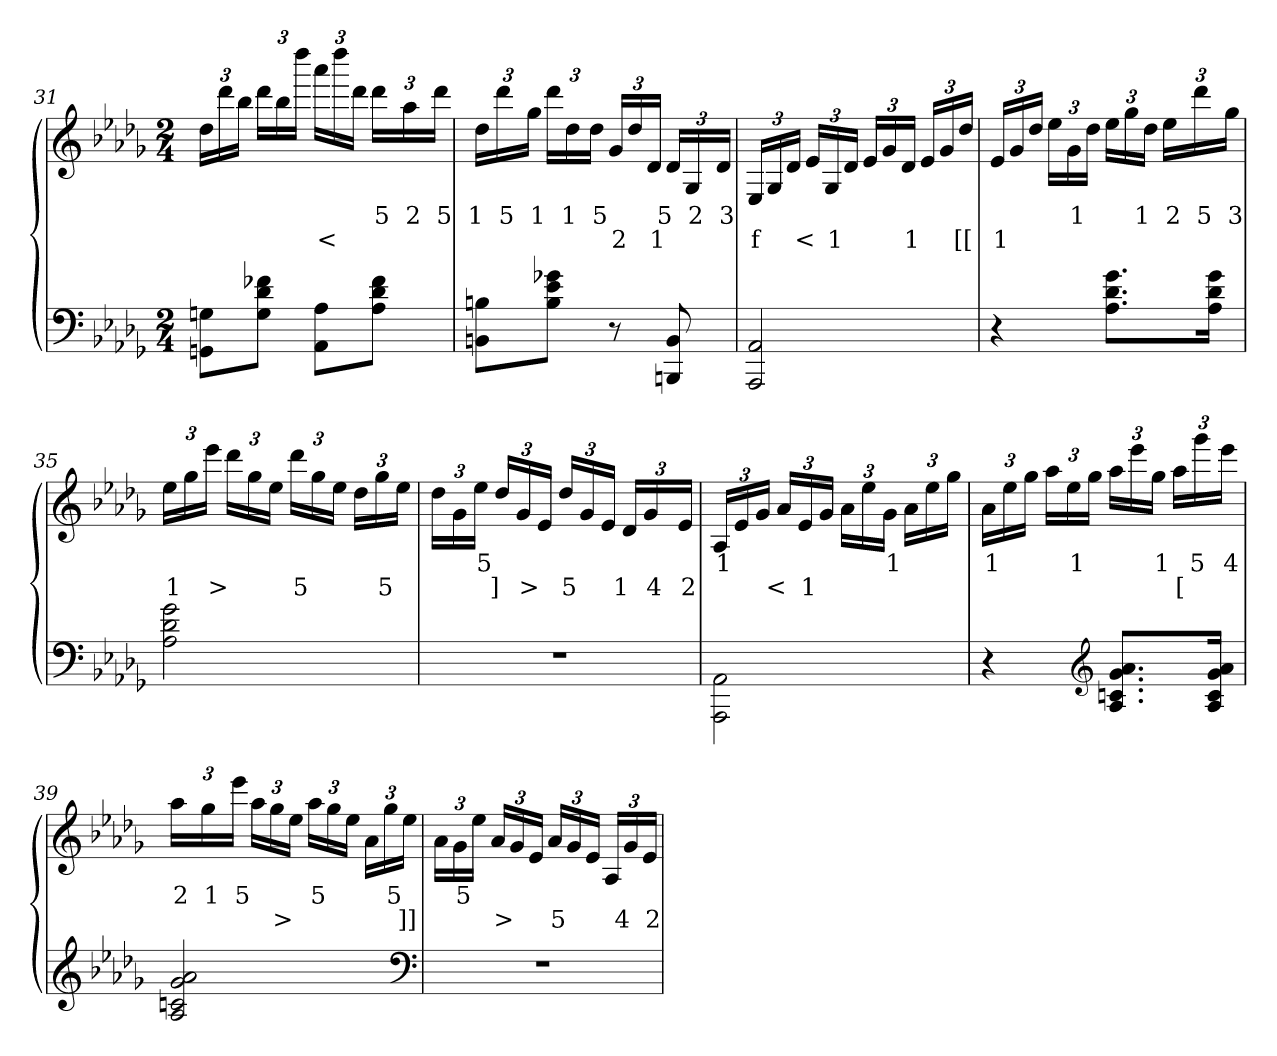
**kern	**kern	**text	**text
*part2	*part1	*part1	*part1
*staff2	*staff1	*staff1	*staff1
*clefF4	*clefG2	*	*
*k[b-e-a-d-g-]	*k[b-e-a-d-g-]	*	*
*M2/4	*M2/4	*	*
=31	=31	=31	=31
8Gn 8GGnL	24dd-\LL	.	.
.	24ddd-	.	.
.	24bb-JJ	.	.
8f-X 8d- 8GJ	24ddd-LL	.	.
.	24bb-	.	.
.	24dddd-JJ	.	.
8A- 8AA-L	24aaa-LL	.	<
.	24dddd-	.	.
.	24ddd-JJ	.	.
8f- 8d- 8A-J	24ddd-LL	5	.
.	24aa-	2	.
.	24ddd-JJ	5	.
=32	=32	=32	=32
8Bn 8BBnL	24dd-LL	1	.
.	24ddd-	5	.
.	24gg-JJ	1	.
8g-X 8e- 8BJ	24ddd-LL	.	.
.	24dd-	1	.
.	24dd-JJ	5	.
8r	24g-LL	.	2
.	24dd-	.	.
.	24d-JJ	.	1
8BB 8BBB	24d-LL	5	.
.	24G-	2	.
.	24d-JJ	3	.
=33	=33	=33	=33
2AA-/ 2AAA-/	24E-LL	.	f
.	24G-	.	.
.	24d-JJ	.	.
.	24e-LL	.	<
.	24G-	.	1
.	24d-JJ	.	.
.	24e-LL	.	.
.	24g-	.	.
.	24d-JJ	.	1
.	24e-LL	.	.
.	24g-	.	.
.	24dd-JJ	.	[[
=34	=34	=34	=34
4r	24e-LL	.	1
.	24g-	.	.
.	24dd-JJ	.	.
.	24ee-LL	.	.
.	24g-	1	.
.	24dd-JJ	.	.
8.g- 8.d- 8.A-L	24ee-LL	.	.
.	24gg-	.	.
.	24dd-JJ	1	.
.	24ee-LL	2	.
.	24ddd-	5	.
16g- 16d- 16A-Jk	.	.	.
.	24gg-JJ	3	.
=35	=35	=35	=35
2g- 2d- 2A-	24ee-LL	.	1
.	24gg-	.	.
.	24eee-JJ	.	>
.	24ddd-LL	.	.
.	24gg-	.	.
.	24ee-JJ	.	.
.	24ddd-LL	.	5
.	24gg-	.	.
.	24ee-JJ	.	.
.	24dd-LL	.	.
.	24gg-	.	5
.	24ee-JJ	.	.
=36	=36	=36	=36
2r	24dd-LL	.	.
.	24g-	.	.
.	24ee-JJ	5	.
.	24dd-LL	.	]
.	24g-	.	>
.	24e-JJ	.	.
.	24dd-LL	.	5
.	24g-	.	.
.	24e-JJ	.	.
.	24d-LL	.	1
.	24g-	.	4
.	24e-JJ	.	2
=37	=37	=37	=37
2AA- 2AAA-\	24A-LL	1	.
.	24e-	.	.
.	24g-JJ	.	.
.	24a-LL	.	<
.	24e-	.	1
.	24g-JJ	.	.
.	24a-LL	.	.
.	24ee-	.	.
.	24g-JJ	1	.
.	24a-LL	.	.
.	24ee-	.	.
.	24gg-JJ	.	.
=38	=38	=38	=38
4r	24a-LL	1	.
.	24ee-	.	.
.	24gg-JJ	.	.
.	24aa-LL	.	.
.	24ee-	1	.
.	24gg-JJ	.	.
*clefG2	*	*	*
8.a- 8.g- 8.cn 8.A-L	24aa-LL	.	.
.	24eee-	.	.
.	24gg-JJ	1	.
.	24aa-LL	.	[
.	24ggg-	5	.
16a- 16g- 16c 16A-Jk	.	.	.
.	24eee-JJ	4	.
=39	=39	=39	=39
2a- 2g- 2cn 2A-	24aa-LL	2	.
.	24gg-	1	.
.	24eee-JJ	5	.
.	24aa-LL	.	.
.	24gg-	.	>
.	24ee-JJ	.	.
.	24aa-LL	5	.
.	24gg-	.	.
.	24ee-JJ	.	.
.	24a-LL	.	.
.	24gg-	5	.
.	24ee-JJ	.	]]
*clefF4	*	*	*
=40	=40	=40	=40
2r	24a-LL	.	.
.	24g-	5	.
.	24ee-JJ	.	.
.	24a-LL	.	>
.	24g-	.	.
.	24e-JJ	.	.
.	24a-LL	.	5
.	24g-	.	.
.	24e-JJ	.	.
.	24A-LL	.	.
.	24g-	.	4
.	24e-JJ	.	2
=	=	=	=
*-	*-	*-	*-
